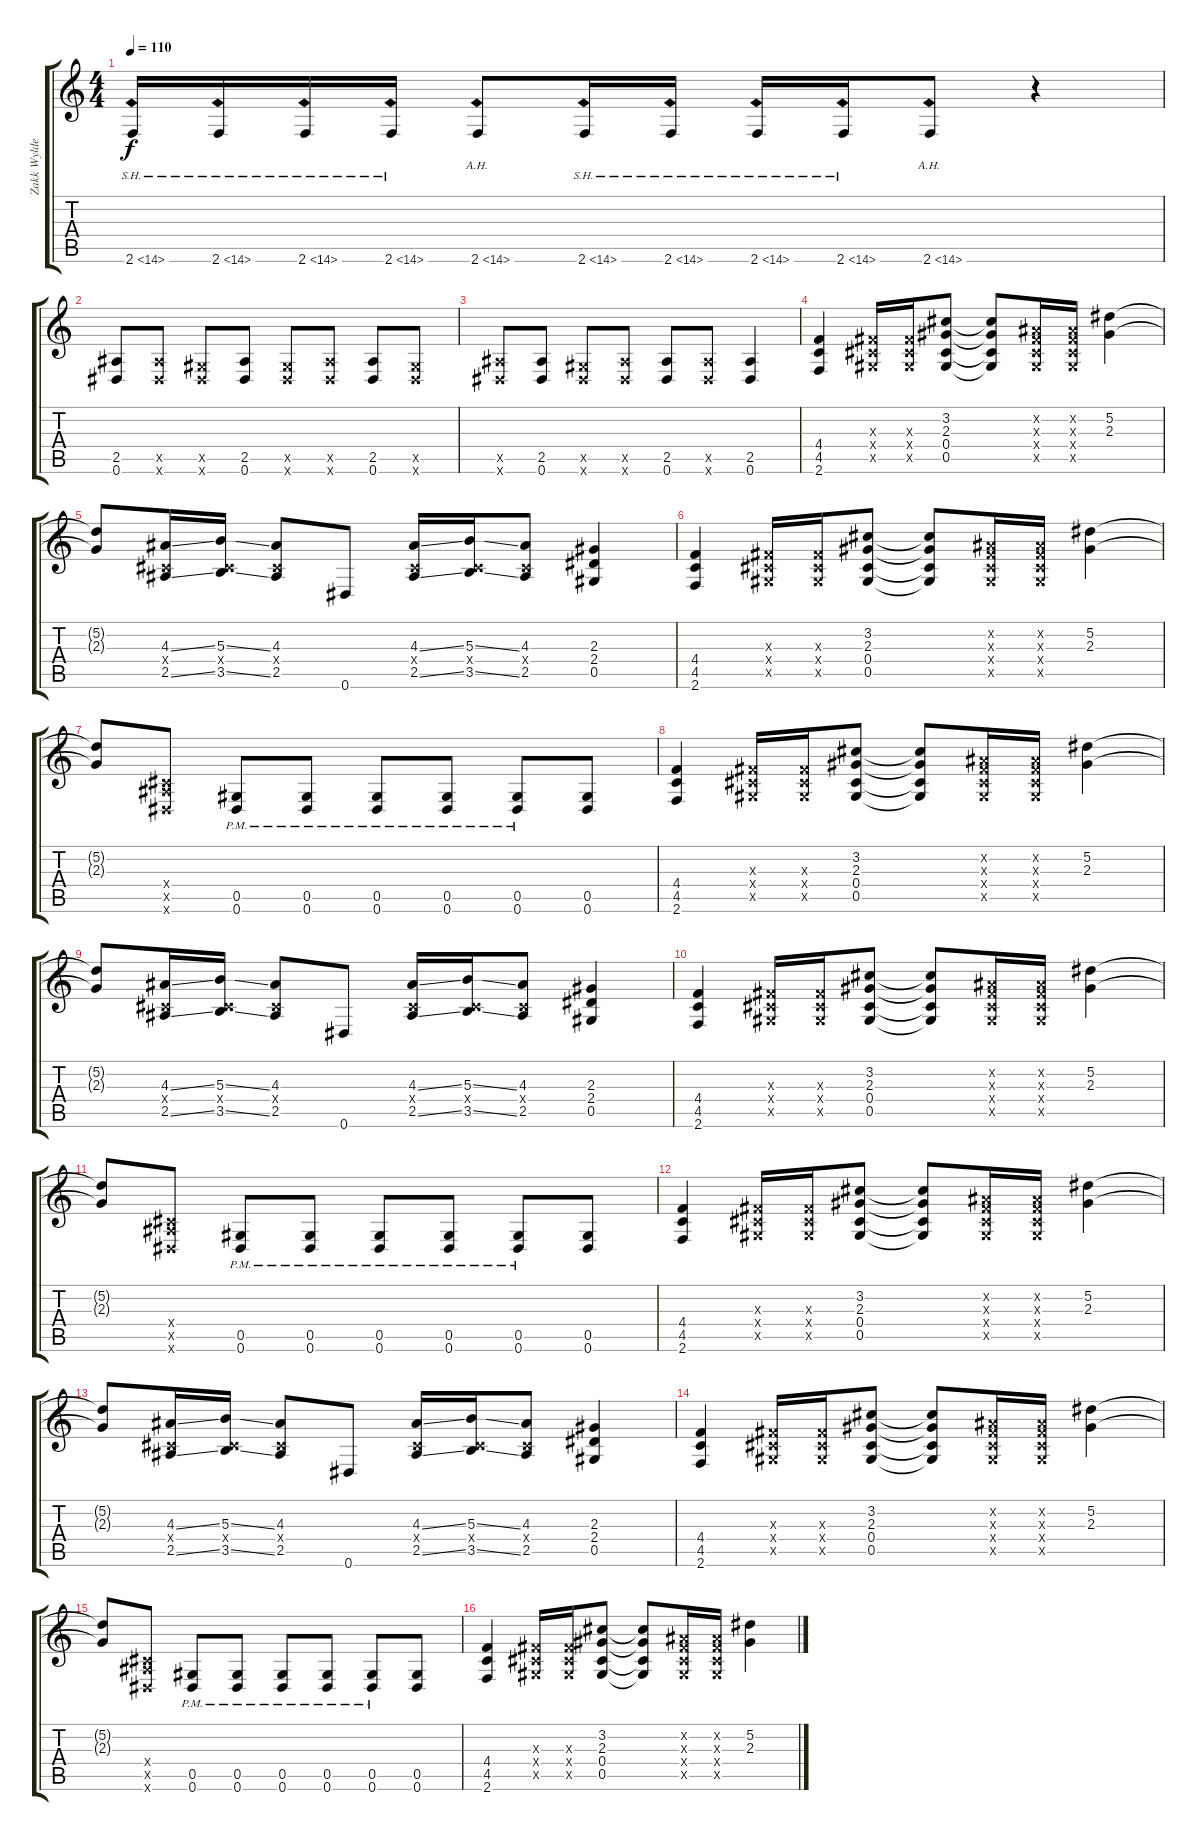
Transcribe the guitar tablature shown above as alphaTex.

\track ("Zakk Wylde" "Zakk Wylde") {instrument overdrivenguitar}
\staff {score tabs}
\tuning (Eb4 Bb3 Gb3 Db3 Ab2 Eb2) {hide}
\ts (4 4)
\tempo 110
\clef g2
\ks c
2.6{sh 12}.16{dy f} 2.6{sh 12}.16 2.6{sh 12}.16 2.6{sh 12}.16 2.6{ah 12}.8 2.6{sh 12}.16 2.6{sh 12}.16 2.6{sh 12}.16 2.6{sh 12}.16 2.6{ah 12}.8 r.4 |
(2.5 0.6).8 (2.5{x} 0.6{x}).8 (0.5{x} 0.6{x}).8 (2.5 0.6).8 (0.5{x} 0.6{x}).8 (2.5{x} 0.6{x}).8 (2.5 0.6).8 (0.5{x} 0.6{x}).8 |
(2.5{x} 0.6{x}).8 (2.5 0.6).8 (0.5{x} 0.6{x}).8 (2.5{x} 0.6{x}).8 (2.5 0.6).8 (2.5{x} 0.6{x}).8 (2.5 0.6).4 |
(4.4 4.5 2.6).4 (0.3{x} 0.4{x} 0.5{x}).16 (0.3{x} 0.4{x} 0.5{x}).16 (3.2 2.3 0.4 0.5).8 (3.2{t} 2.3{t} 0.4{t} 0.5{t}).8 (0.2{x} 0.3{x} 0.4{x} 0.5{x}).16 (0.2{x} 0.3{x} 0.4{x} 0.5{x}).16 (5.2 2.3).4 |
(5.2{t} 2.3{t}).8 (4.3{ss} 0.4{x} 2.5{ss}).16 (5.3{ss} 0.4{x} 3.5{ss}).16 (4.3 0.4{x} 2.5).8 0.6.8 (4.3{ss} 0.4{x} 2.5{ss}).16 (5.3{ss} 0.4{x} 3.5{ss}).16 (4.3 0.4{x} 2.5).8 (2.3 2.4 0.5).4 |
(4.4 4.5 2.6).4 (0.3{x} 0.4{x} 0.5{x}).16 (0.3{x} 0.4{x} 0.5{x}).16 (3.2 2.3 0.4 0.5).8 (3.2{t} 2.3{t} 0.4{t} 0.5{t}).8 (0.2{x} 0.3{x} 0.4{x} 0.5{x}).16 (0.2{x} 0.3{x} 0.4{x} 0.5{x}).16 (5.2 2.3).4 |
(5.2{t} 2.3{t}).8 (0.4{x} 2.5{x} 0.6{x}).8 (0.5{pm} 0.6{pm}).8 (0.5{pm} 0.6{pm}).8 (0.5{pm} 0.6{pm}).8 (0.5{pm} 0.6{pm}).8 (0.5{pm} 0.6{pm}).8 (0.5 0.6).8 |
(4.4 4.5 2.6).4 (0.3{x} 0.4{x} 0.5{x}).16 (0.3{x} 0.4{x} 0.5{x}).16 (3.2 2.3 0.4 0.5).8 (3.2{t} 2.3{t} 0.4{t} 0.5{t}).8 (0.2{x} 0.3{x} 0.4{x} 0.5{x}).16 (0.2{x} 0.3{x} 0.4{x} 0.5{x}).16 (5.2 2.3).4 |
(5.2{t} 2.3{t}).8 (4.3{ss} 0.4{x} 2.5{ss}).16 (5.3{ss} 0.4{x} 3.5{ss}).16 (4.3 0.4{x} 2.5).8 0.6.8 (4.3{ss} 0.4{x} 2.5{ss}).16 (5.3{ss} 0.4{x} 3.5{ss}).16 (4.3 0.4{x} 2.5).8 (2.3 2.4 0.5).4 |
(4.4 4.5 2.6).4 (0.3{x} 0.4{x} 0.5{x}).16 (0.3{x} 0.4{x} 0.5{x}).16 (3.2 2.3 0.4 0.5).8 (3.2{t} 2.3{t} 0.4{t} 0.5{t}).8 (0.2{x} 0.3{x} 0.4{x} 0.5{x}).16 (0.2{x} 0.3{x} 0.4{x} 0.5{x}).16 (5.2 2.3).4 |
(5.2{t} 2.3{t}).8 (0.4{x} 2.5{x} 0.6{x}).8 (0.5{pm} 0.6{pm}).8 (0.5{pm} 0.6{pm}).8 (0.5{pm} 0.6{pm}).8 (0.5{pm} 0.6{pm}).8 (0.5{pm} 0.6{pm}).8 (0.5 0.6).8 |
(4.4 4.5 2.6).4 (0.3{x} 0.4{x} 0.5{x}).16 (0.3{x} 0.4{x} 0.5{x}).16 (3.2 2.3 0.4 0.5).8 (3.2{t} 2.3{t} 0.4{t} 0.5{t}).8 (0.2{x} 0.3{x} 0.4{x} 0.5{x}).16 (0.2{x} 0.3{x} 0.4{x} 0.5{x}).16 (5.2 2.3).4 |
(5.2{t} 2.3{t}).8 (4.3{ss} 0.4{x} 2.5{ss}).16 (5.3{ss} 0.4{x} 3.5{ss}).16 (4.3 0.4{x} 2.5).8 0.6.8 (4.3{ss} 0.4{x} 2.5{ss}).16 (5.3{ss} 0.4{x} 3.5{ss}).16 (4.3 0.4{x} 2.5).8 (2.3 2.4 0.5).4 |
(4.4 4.5 2.6).4 (0.3{x} 0.4{x} 0.5{x}).16 (0.3{x} 0.4{x} 0.5{x}).16 (3.2 2.3 0.4 0.5).8 (3.2{t} 2.3{t} 0.4{t} 0.5{t}).8 (0.2{x} 0.3{x} 0.4{x} 0.5{x}).16 (0.2{x} 0.3{x} 0.4{x} 0.5{x}).16 (5.2 2.3).4 |
(5.2{t} 2.3{t}).8 (0.4{x} 2.5{x} 0.6{x}).8 (0.5{pm} 0.6{pm}).8 (0.5{pm} 0.6{pm}).8 (0.5{pm} 0.6{pm}).8 (0.5{pm} 0.6{pm}).8 (0.5{pm} 0.6{pm}).8 (0.5 0.6).8 |
(4.4 4.5 2.6).4 (0.3{x} 0.4{x} 0.5{x}).16 (0.3{x} 0.4{x} 0.5{x}).16 (3.2 2.3 0.4 0.5).8 (3.2{t} 2.3{t} 0.4{t} 0.5{t}).8 (0.2{x} 0.3{x} 0.4{x} 0.5{x}).16 (0.2{x} 0.3{x} 0.4{x} 0.5{x}).16 (5.2 2.3).4
